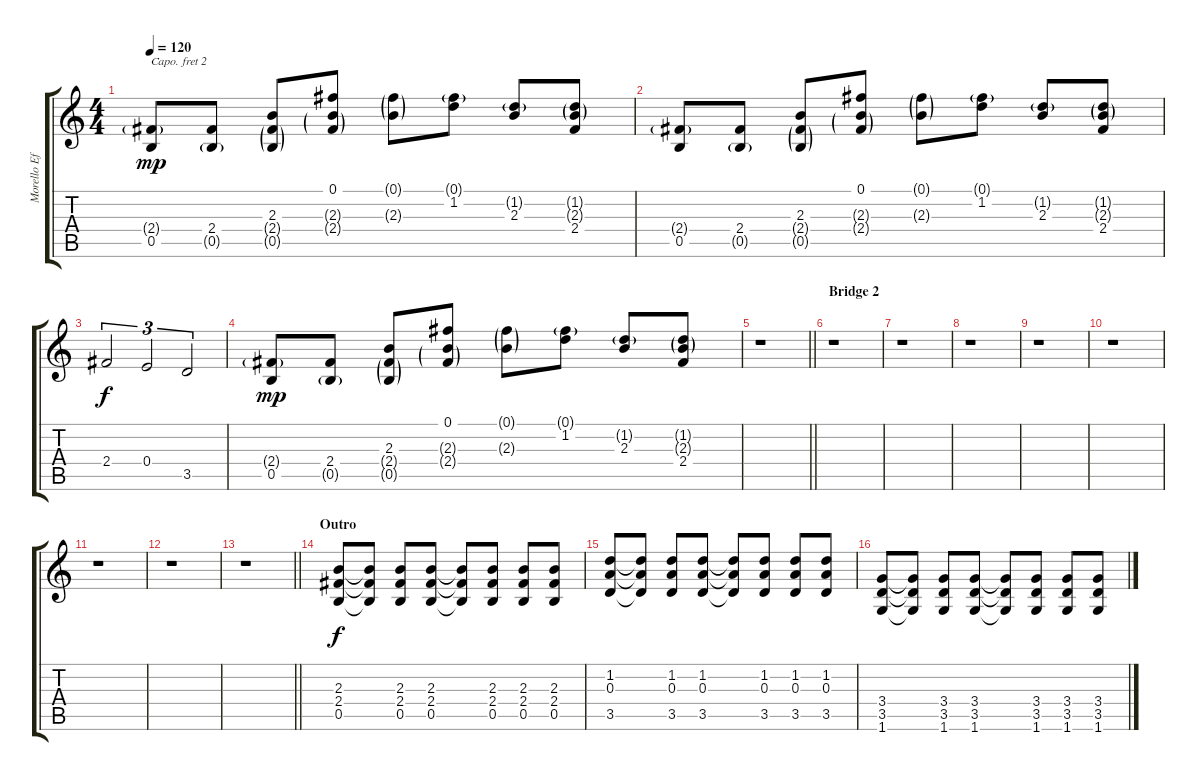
\track ("Morello Effects" "Morello Ef") {instrument electricguitarclean}
\staff {score tabs}
\capo 2
\tuning (E4 B3 G3 D3 A2 E2) {hide}
\ts (4 4)
\tempo 120
\clef g2
\ks c
(2.4{g} 0.5).8{dy mp instrument electricguitarclean} (2.4 0.5{g}).8 (2.3 2.4{g} 0.5{g}).8 (0.1 2.3{g} 2.4{g}).8 (0.1{g} 2.3{g}).8 (0.1{g} 1.2).8 (1.2{g} 2.3).8 (1.2{g} 2.3{g} 2.4).8 |
(2.4{g} 0.5).8{instrument electricguitarclean} (2.4 0.5{g}).8 (2.3 2.4{g} 0.5{g}).8 (0.1 2.3{g} 2.4{g}).8 (0.1{g} 2.3{g}).8 (0.1{g} 1.2).8 (1.2{g} 2.3).8 (1.2{g} 2.3{g} 2.4).8 |
2.4.2{tu (3 2) dy f volume 12 instrument distortionguitar} 0.4.2{tu (3 2)} 3.5.2{tu (3 2)} |
(2.4{g} 0.5).8{dy mp volume 8 instrument electricguitarclean} (2.4 0.5{g}).8 (2.3 2.4{g} 0.5{g}).8 (0.1 2.3{g} 2.4{g}).8 (0.1{g} 2.3{g}).8 (0.1{g} 1.2).8 (1.2{g} 2.3).8 (1.2{g} 2.3{g} 2.4).8 |
\barLineRight lightlight
r.1 |
\section ("" "Bridge 2")
r.1 |
r.1 |
r.1 |
r.1 |
r.1 |
r.1 |
r.1 |
\barLineRight lightlight
r.1 |
\section ("" "Outro")
(2.3 2.4 0.5).8{dy f volume 9 instrument distortionguitar} (2.3{t} 2.4{t} 0.5{t}).8 (2.3 2.4 0.5).8 (2.3 2.4 0.5).8 (2.3{t} 2.4{t} 0.5{t}).8 (2.3 2.4 0.5).8 (2.3 2.4 0.5).8 (2.3 2.4 0.5).8 |
(1.2 0.3 3.5).8 (1.2{t} 0.3{t} 3.5{t}).8 (1.2 0.3 3.5).8 (1.2 0.3 3.5).8 (1.2{t} 0.3{t} 3.5{t}).8 (1.2 0.3 3.5).8 (1.2 0.3 3.5).8 (1.2 0.3 3.5).8 |
(3.4 3.5 1.6).8 (3.4{t} 3.5{t} 1.6{t}).8 (3.4 3.5 1.6).8 (3.4 3.5 1.6).8 (3.4{t} 3.5{t} 1.6{t}).8 (3.4 3.5 1.6).8 (3.4 3.5 1.6).8 (3.4 3.5 1.6).8
